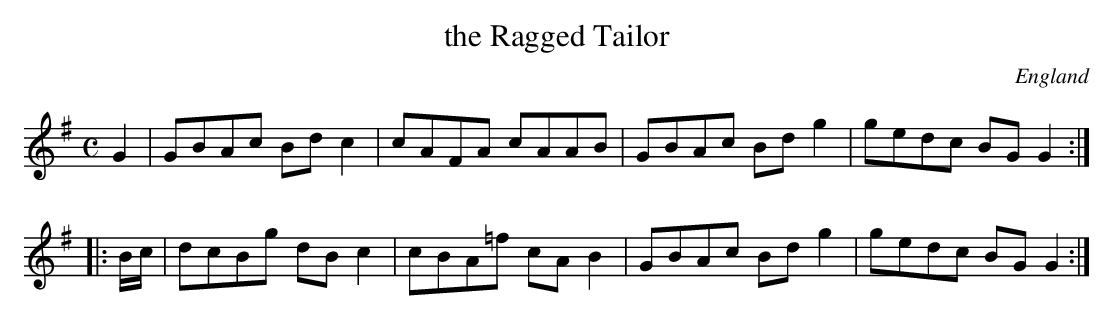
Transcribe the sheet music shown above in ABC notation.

X:1
T:the Ragged Tailor
M:C
O:England
K:G major
G2|GBAc Bdc2|cAFA cAAB|GBAc Bdg2|gedc BGG2:|
|:B/2c/2|dcBg dBc2|cBA=f cAB2|\
GBAc Bdg2|gedc BGG2:|
